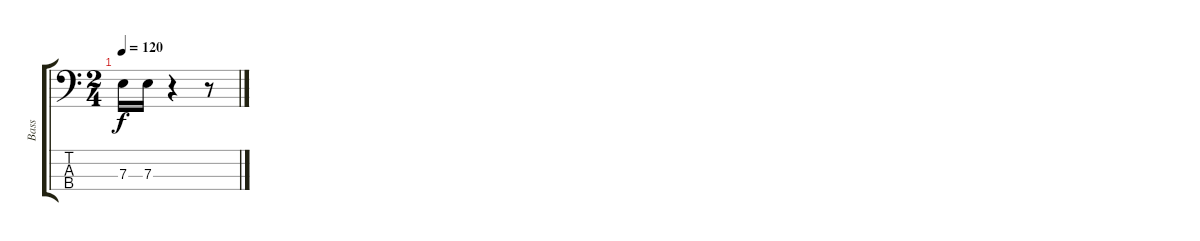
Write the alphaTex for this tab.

\track ("Bass" "Bass") {instrument electricbassfinger}
\staff {score tabs}
\tuning (G2 D2 A1 E1) {hide}
\ts (2 4)
\tempo 120
\clef f4
\ks c
7.3.16{dy f} 7.3.16 r.4 r.8
